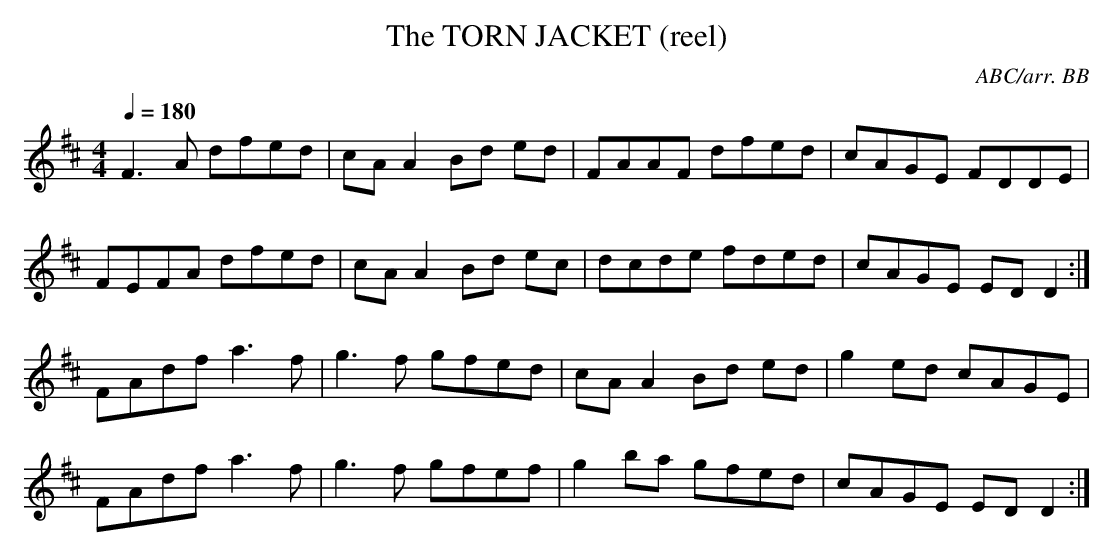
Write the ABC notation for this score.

X:1
T:TORN JACKET (reel), The
C:ABC/arr. BB
Q:1/4=180
M:4/4
L:1/8
K:D
F3A dfed|cAA2 Bd ed|FAAF dfed|cAGE FDDE|
FEFA dfed|cA A2 Bd ec|dcde fded|cAGE ED D2 :|
FAdf a3 f|g3 f gfed|cA A2 Bd ed|g2 ed cAGE|
FAdf a3 f|g3 f gfef|g2 ba gfed|cAGE ED D2 :|
